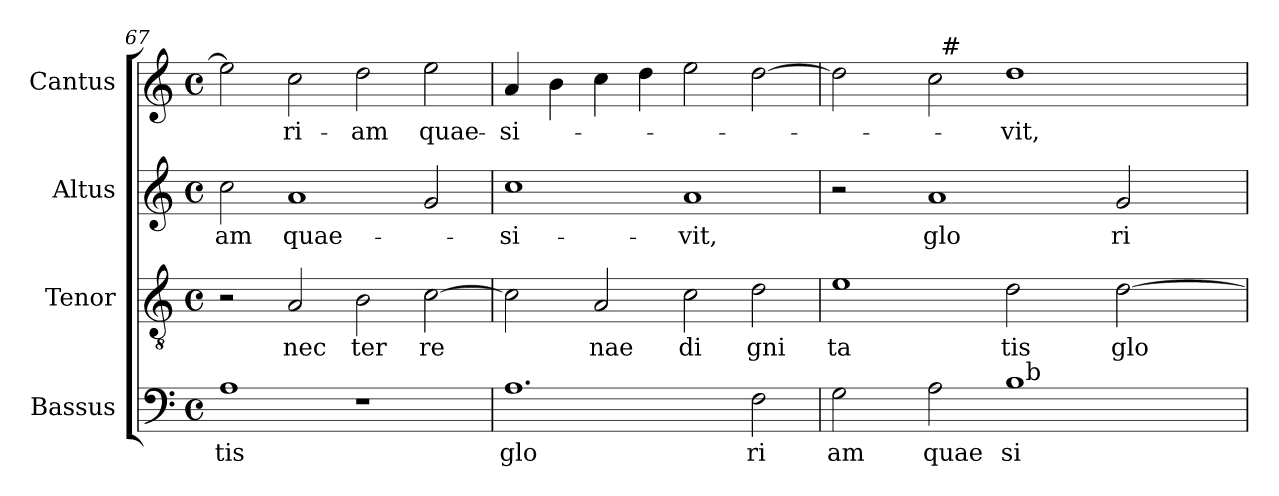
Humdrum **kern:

**kern	**text	**kern	**text	**kern	**text	**kern	**text
*part4	*part4	*part3	*part3	*part2	*part2	*part1	*part1
*staff4	*staff4	*staff3	*staff3	*staff2	*staff2	*staff1	*staff1
*I"Bassus	*	*I"Tenor	*	*I"Altus	*	*I"Cantus	*
*clefF4	*	*clefGv2	*	*clefG2	*	*clefG2	*
*	*	*k[]	*	*k[]	*	*	*
*	*	*C:	*	*C:	*	*	*
*M4/4	*	*M4/4	*	*M4/4	*	*M4/4	*
*met(c)	*	*met(c)	*	*met(c)	*	*met(c)	*
=67	=67	=67	=67	=67	=67	=67	=67
!	!LO:LY:b:cj	!	!	!	!LO:LY:b:cj	!	!
1A	tis	2r	.	2cc\	-am	2ee\]	.
!	!	!	!LO:LY:b:cj	!	!LO:LY:b	!	!LO:LY:b:cj
.	.	2A/	nec	1a	quae-	2cc\	-ri-
!	!	!	!LO:LY:b:cj	!	!	!	!LO:LY:b:cj
1r	.	2B\	ter	.	.	2dd\	-am
!	!	!	!LO:LY:b:cj	!	!	!	!LO:LY:b:cj
.	.	[>2c\	re	2g/	.	2ee\	quae-
=68	=68	=68	=68	=68	=68	=68	=68
!	!LO:LY:b:cj	!	!	!	!LO:LY:b:cj	!	!LO:LY:b:cj
1.A	glo	2c\]	.	1cc	-si-	4a/	-si-
.	.	.	.	.	.	4b\	.
!	!	!	!LO:LY:b:cj	!	!	!	!
.	.	2A/	nae	.	.	4cc\	.
.	.	.	.	.	.	4dd\	.
!	!	!	!LO:LY:b:cj	!	!LO:LY:b:cj	!	!
.	.	2c\	di	1a	-vit,	2ee\	.
!	!LO:LY:b:cj	!	!LO:LY:b:cj	!	!	!	!
2F\	ri	2d\	gni	.	.	[>2dd\	.
!!LO:LB:g=z
=69	=69	=69	=69	=69	=69	=69	=69
!	!LO:LY:b:cj	!	!LO:LY:b:cj	!	!	!	!
*^	*	*^	*	*	*	*^	*
*	*	*	*	*	*	*	*	*	*^	*
2G\	1ryy	am	1e	1ryy	ta	2r	.	2dd\]	4ryy	2ryy	.
.	.	.	.	.	.	.	.	.	64ryy	.	.
.	.	.	.	.	.	.	.	.	1ryy	.	.
!	!	!LO:LY:b:cj	!	!	!	!	!LO:LY:b:cj	!	!	!	!
2A\	.	quae	.	.	.	1a	glo	2cc\	.	32ryy	.
!	!	!	!	!	!	!	!	!	!	!LO:TX:a:t=#	!
.	.	.	.	.	.	.	.	.	.	1ryy	.
!	!	!LO:LY:b:cj	!	!	!LO:LY:b:cj	!	!	!	!	!	!LO:LY:b:cj
1B	16ryy	si	2d\	16.ryy	tis	.	.	1dd	.	.	-vit,
!	!LO:TX:a:t=b	!	!	!	!	!	!	!	!	!	!
.	2...ryy	.	.	.	.	.	.	.	.	.	.
.	.	.	.	2ryy	.	.	.	.	.	.	.
.	.	.	.	.	.	.	.	.	2ryy	.	.
!	!	!	!	!	!LO:LY:b	!	!LO:LY:b:cj	!	!	!	!
.	.	.	[>2d\	.	glo	2g/	ri	.	.	.	.
.	.	.	.	.	.	.	.	.	.	4...ryy	.
.	.	.	.	4ryy	.	.	.	.	.	.	.
.	.	.	.	.	.	.	.	.	8...ryy	.	.
.	.	.	.	8ryy	.	.	.	.	.	.	.
.	.	.	.	32ryy	.	.	.	.	.	.	.
*v	*v	*	*	*	*	*	*	*v	*v	*v	*
*	*	*v	*v	*	*	*	*	*
=	=	=	=	=	=	=	=
*-	*-	*-	*-	*-	*-	*-	*-
